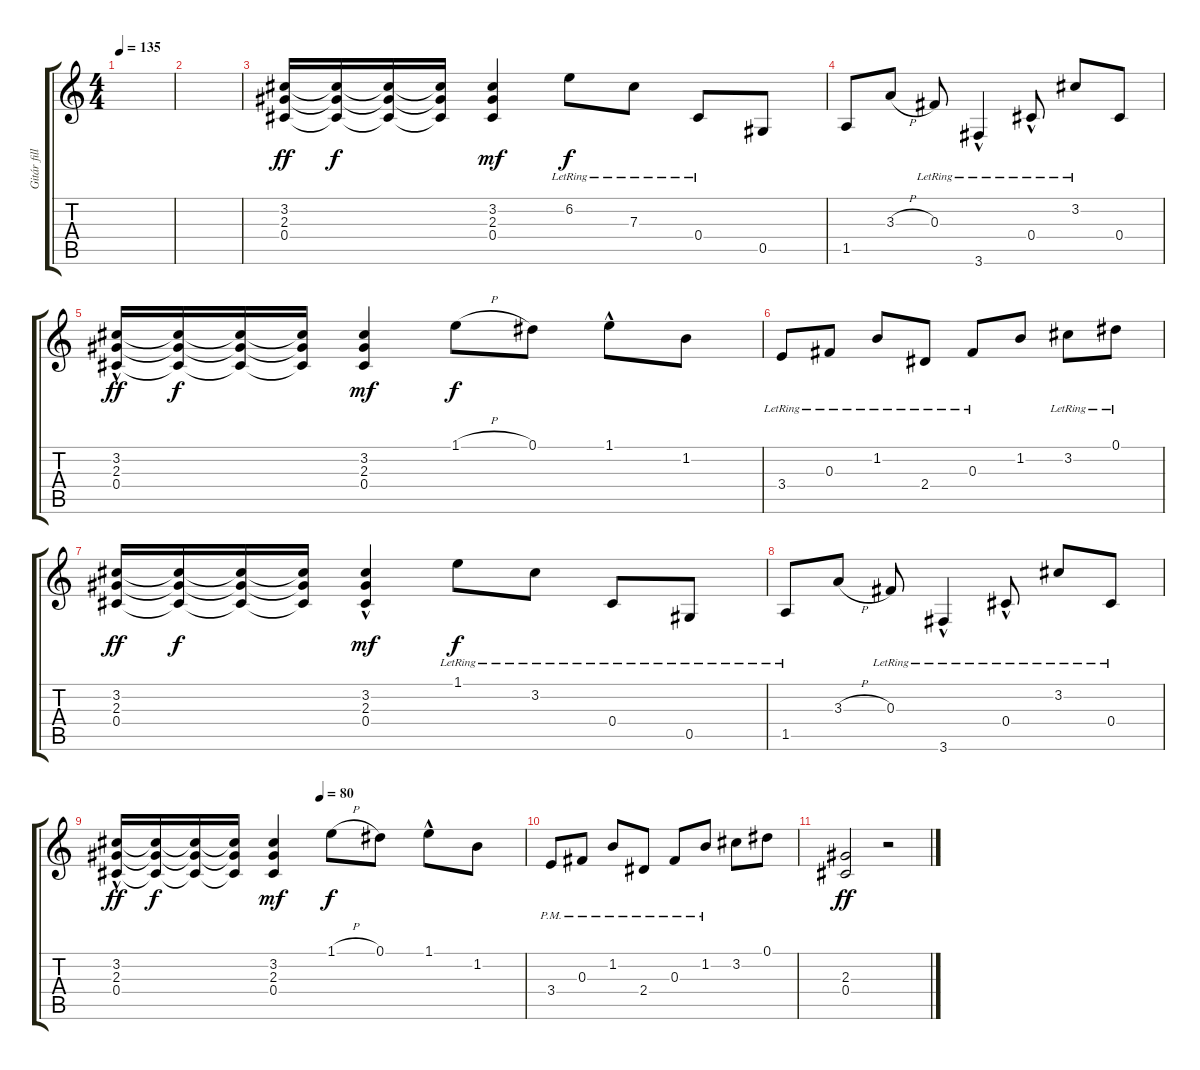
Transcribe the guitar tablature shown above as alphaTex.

\track ("Gitár fill / szóló" "Gitár fill") {instrument acousticguitarnylon}
\staff {score tabs}
\tuning (Eb4 Bb3 Gb3 Db3 Ab2 Eb2) {hide}
\ts (4 4)
\tempo 135
\clef g2
\ks c
|
|
(3.2 2.3 0.4).16{dy ff} (3.2{t} 2.3{t} 0.4{t}).16{dy f} (3.2{t} 2.3{t} 0.4{t}).16 (3.2{t} 2.3{t} 0.4{t}).16 (3.2 2.3 0.4).4{dy mf} 6.2{lr}.8{dy f} 7.3{lr}.8 0.4{lr}.8 0.5.8 |
1.5.8 3.3{h}.8 0.3{lr}.8 3.6{hac lr}.4 0.4{hac lr}.8 3.2{lr}.8 0.4.8 |
(3.2{hac} 2.3{hac} 0.4{hac}).16{dy ff} (3.2{t} 2.3{t} 0.4{t}).16{dy f} (3.2{t} 2.3{t} 0.4{t}).16 (3.2{t} 2.3{t} 0.4{t}).16 (3.2 2.3 0.4).4{dy mf} 1.1{h}.8{dy f} 0.1.8 1.1{hac}.8 1.2.8 |
3.4{lr}.8 0.3{lr}.8 1.2{lr}.8 2.4{lr}.8 0.3{lr}.8 1.2.8 3.2{lr}.8 0.1{lr}.8 |
(3.2 2.3 0.4).16{dy ff} (3.2{t} 2.3{t} 0.4{t}).16{dy f} (3.2{t} 2.3{t} 0.4{t}).16 (3.2{t} 2.3{t} 0.4{t}).16 (3.2 2.3{hac} 0.4{hac}).4{dy mf} 1.1{lr}.8{dy f} 3.2{lr}.8 0.4{lr}.8 0.5{lr}.8 |
1.5{lr}.8 3.3{h}.8 0.3{lr}.8 3.6{hac lr}.4 0.4{hac lr}.8 3.2{lr}.8 0.4{lr}.8 |
\tempo (80 0.5)
(3.2{hac} 2.3{hac} 0.4{hac}).16{dy ff} (3.2{t} 2.3{t} 0.4{t}).16{dy f} (3.2{t} 2.3{t} 0.4{t}).16 (3.2{t} 2.3{t} 0.4{t}).16 (3.2 2.3 0.4).4{dy mf} 1.1{h}.8{dy f} 0.1.8 1.1{hac}.8 1.2.8 |
3.4{pm}.8 0.3{pm}.8 1.2{pm}.8 2.4{pm}.8 0.3{pm}.8 1.2{pm}.8 3.2.8 0.1.8 |
(2.3 0.4).2{dy ff} r.2
